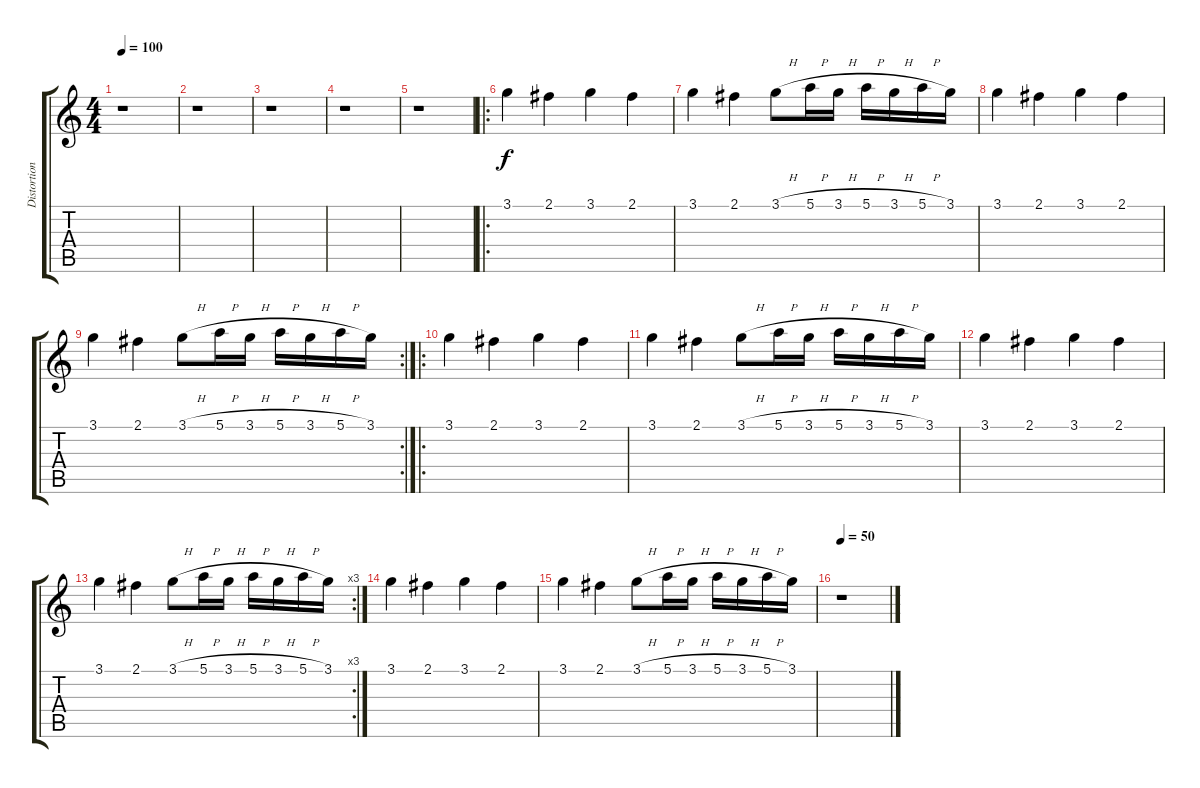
\track ("Distortion" "Distortion") {instrument acousticguitarsteel}
\staff {score tabs}
\tuning (E4 B3 G3 D3 A2 D2) {hide}
\ts (4 4)
\tempo 100
\clef g2
\ks c
r.1{dy f} |
r.1 |
r.1 |
r.1 |
r.1 |
\ro
3.1.4 2.1.4 3.1.4 2.1.4 |
3.1.4 2.1.4 3.1{h}.8 5.1{h}.16 3.1{h}.16 5.1{h}.16 3.1{h}.16 5.1{h}.16 3.1.16 |
3.1.4 2.1.4 3.1.4 2.1.4 |
\rc 2
3.1.4 2.1.4 3.1{h}.8 5.1{h}.16 3.1{h}.16 5.1{h}.16 3.1{h}.16 5.1{h}.16 3.1.16 |
\ro
3.1.4 2.1.4 3.1.4 2.1.4 |
3.1.4 2.1.4 3.1{h}.8 5.1{h}.16 3.1{h}.16 5.1{h}.16 3.1{h}.16 5.1{h}.16 3.1.16 |
3.1.4 2.1.4 3.1.4 2.1.4 |
\rc 3
3.1.4 2.1.4 3.1{h}.8 5.1{h}.16 3.1{h}.16 5.1{h}.16 3.1{h}.16 5.1{h}.16 3.1.16 |
3.1.4 2.1.4 3.1.4 2.1.4 |
3.1.4 2.1.4 3.1{h}.8 5.1{h}.16 3.1{h}.16 5.1{h}.16 3.1{h}.16 5.1{h}.16 3.1.16 |
\tempo 50
r.1
